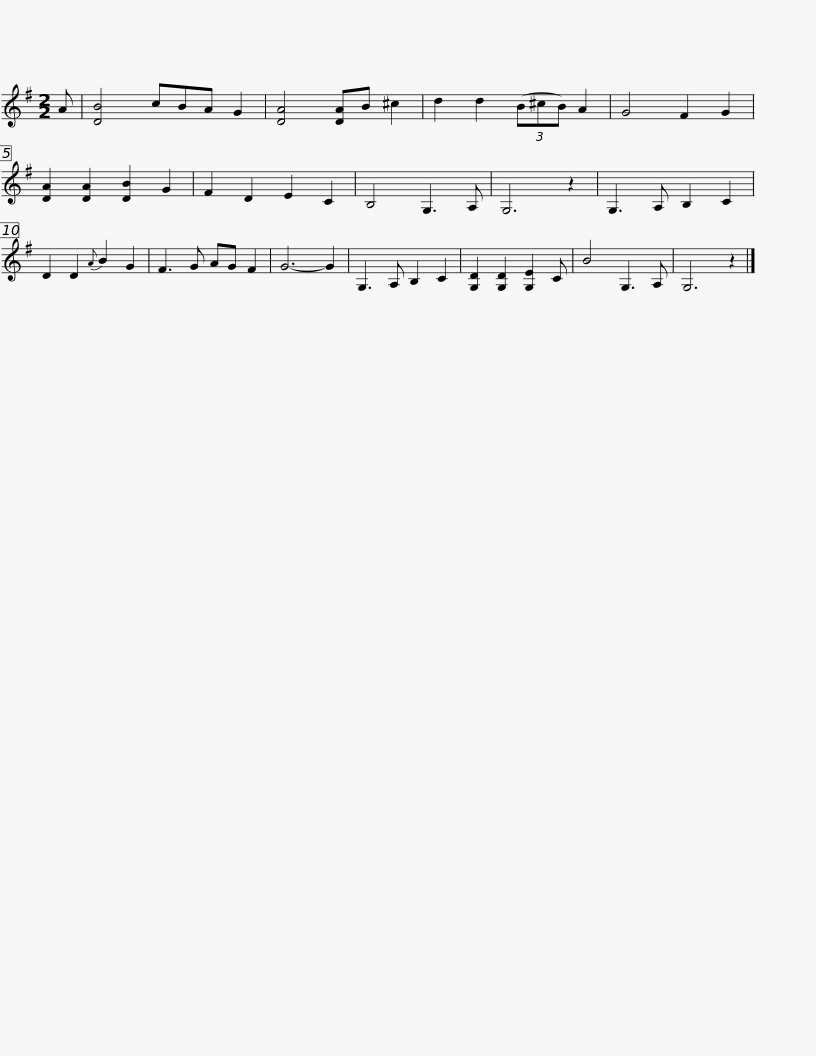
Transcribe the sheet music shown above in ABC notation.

X:1
L:1/8
M:2/2
I:linebreak $
K:G
V:1 treble
V:1
 A | [DB]4 cBA G2 | [DA]4 [DA]B ^c2 | d2 d2 (3(B^cB) A2 | G4 F2 G2 | %5
 [DA]2 [DA]2 [DB]2 G2 | F2 D2 E2 C2 | B,4 G,3 A, | G,6 z2 |$ G,3 A, B,2 C2 | %10
 D2 D2{A} B2 G2 | F3 G AG F2 | G6- G2 | G,3 A, B,2 C2 | [G,D]2 [G,D]2 [G,E]2 C | %15
 B4 G,3 A, | G,6 z2 |] %17
